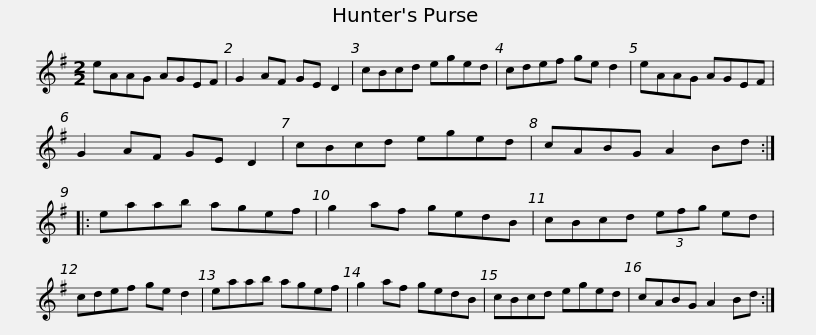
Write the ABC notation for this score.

X:1
L:1/8
M:2/2
I:linebreak $
K:G
V:1 treble
V:1
 eAAG AGEF | G2 AF GE D2 | cBcd eged | cdef ge d2 | eAAG AGEF | %5
 G2 AF GE D2 |$ cBcd eged | cABG A2 Bd :: eaab agef | g2 af gedB | %10
 cBcd (3efg ed |$ cdef ge d2 | eaab agef | g2 af gedB | cBcd eged | %15
 cABG A2 Bd :| %16
